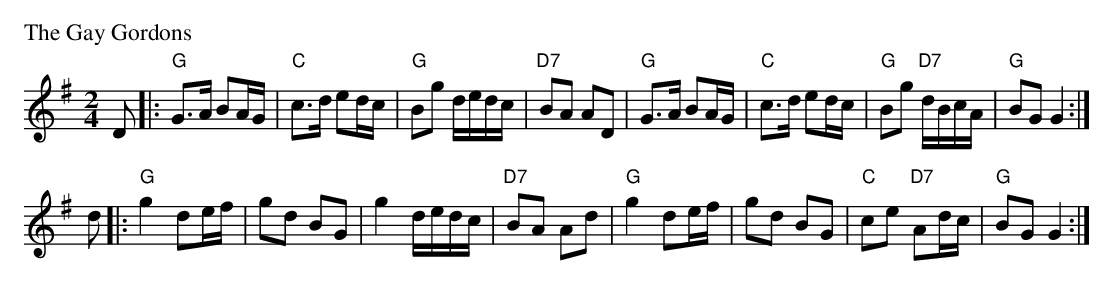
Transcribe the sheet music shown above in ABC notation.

X:1
P: The Gay Gordons
M: 2/4
L: 1/8
K: G
D \
|: "G"G>A BA/G/ | "C"c>d ed/c/ | "G"Bg     d/e/d/c/ | "D7"BA AD \
|  "G"G>A BA/G/ | "C"c>d ed/c/ | "G"Bg "D7"d/B/c/A/ | "G"BG G2 :|
d \
|: "G"g2 de/f/ | gd BG | g2     d/e/d/c/ | "D7"BA Ad \
|  "G"g2 de/f/ | gd BG | "C"ce "D7"Ad/c/ | "G"BG G2 :|
